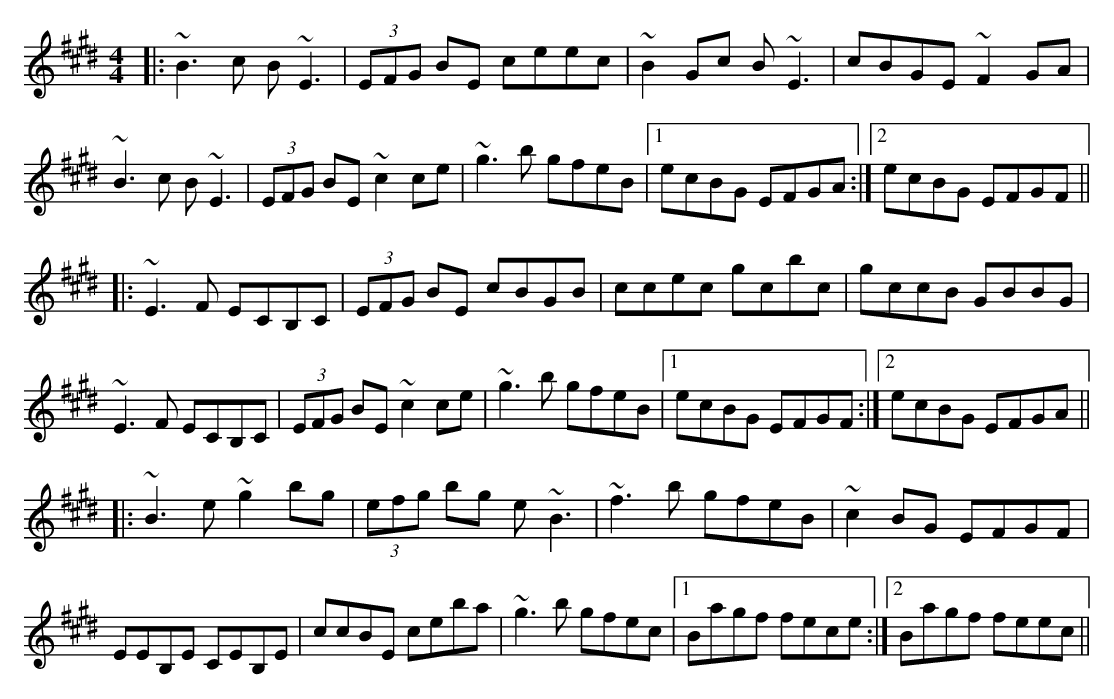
X:1
M:4/4
K:E
|:~B3c B~E3|(3EFG BE ceec|~B2Gc B~E3|cBGE ~F2GA|
~B3c B~E3|(3EFG BE ~c2ce|~g3b gfeB|1 ecBG EFGA:|2 ecBG EFGF||
|:~E3F ECB,C|(3EFG BE cBGB|ccec gcbc|gccB GBBG|
~E3F ECB,C|(3EFG BE ~c2ce|~g3b gfeB|1 ecBG EFGF:|2 ecBG EFGA||
|:~B3e ~g2bg|(3efg bg e~B3|~f3b gfeB|~c2BG EFGF|
EEB,E CEB,E|ccBE ceba|~g3b gfec|1 Bagf fece:|2 Bagf feec||
